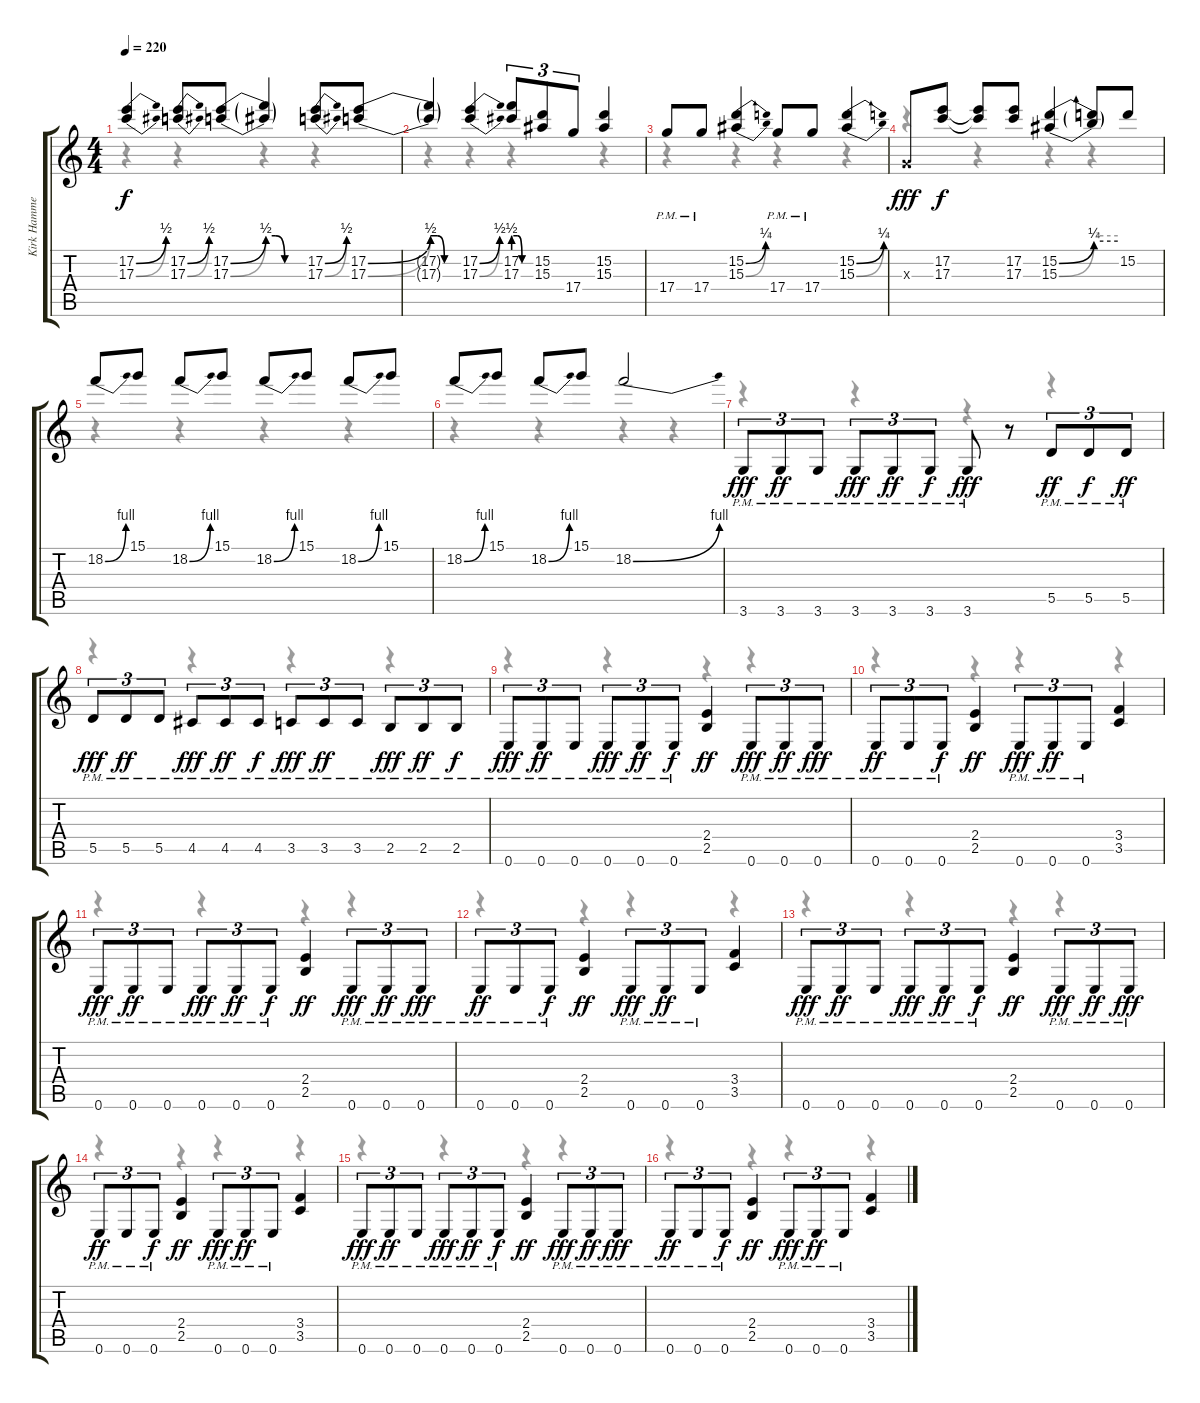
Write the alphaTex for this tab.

\track ("Kirk Hammett (Lead Distortion)" "Kirk Hamme") {instrument distortionguitar}
\staff {score tabs}
\tuning (E4 B3 G3 D3 A2 E2) {hide}
\voice
\ts (4 4)
\tempo 220
\clef g2
\ks c
(17.2{be (bend 0 0 60 2)} 17.3{be (bend 0 0 60 2)}).4{dy f} (17.2{be (bend 0 0 60 2)} 17.3{be (bend 0 0 60 2)}).8 (17.2{be (bend 0 0 60 2)} 17.3{be (bend 0 0 60 2)}).8 (17.2{be (custom 0 2 15 2 30 0 60 0) t} 17.3{be (custom 0 2 15 2 30 0 60 0) t}).4 (17.2{be (bend 0 0 60 2)} 17.3{be (bend 0 0 60 2)}).8 (17.2{be (bend 0 0 60 2)} 17.3{be (bend 0 0 60 2)}).8 |
(17.2{be (custom 0 2 15 2 30 0 60 0) t} 17.3{be (custom 0 2 15 2 30 0 60 0) t}).4 (17.2{be (bend 0 0 60 2)} 17.3{be (bend 0 0 60 2)}).4 (17.2{be (custom 0 2 15 2 30 0 60 0)} 17.3{be (custom 0 2 15 2 30 0 60 0)}).8{tu (3 2)} (15.2 15.3).8{tu (3 2)} 17.4.8{tu (3 2)} (15.2 15.3).4 |
17.4{pm}.8 17.4{pm}.8 (15.2{be (bend 0 0 60 1)} 15.3{be (bend 0 0 60 2)}).4 17.4{pm}.8 17.4{pm}.8 (15.2{be (bend 0 0 60 1)} 15.3{be (bend 0 0 60 2)}).4 |
0.3{x}.8{dy fff} (17.2 17.3).8{dy f} (17.2{t} 17.3{t}).8 (17.2 17.3).8 (15.2{be (bend 0 0 60 1)} 15.3{be (bend 0 0 60 2)}).4 (15.2{be (hold 0 1 60 1) t} 15.3{be (hold 0 2 60 2) t}).8 15.2.8 |
18.2{be (bend 0 0 60 4)}.8 15.1.8 18.2{be (bend 0 0 60 4)}.8 15.1.8 18.2{be (bend 0 0 60 4)}.8 15.1.8 18.2{be (bend 0 0 60 4)}.8 15.1.8 |
18.2{be (bend 0 0 60 4)}.8 15.1.8 18.2{be (bend 0 0 60 4)}.8 15.1.8 18.2{be (bend 0 0 60 4)}.2 |
3.6{pm}.8{tu (3 2) dy fff} 3.6{pm}.8{tu (3 2) dy ff} 3.6{pm}.8{tu (3 2)} 3.6{pm}.8{tu (3 2) dy fff} 3.6{pm}.8{tu (3 2) dy ff} 3.6{pm}.8{tu (3 2) dy f} 3.6{pm}.8{dy fff} r.8 5.5{pm}.8{tu (3 2) dy ff} 5.5{pm}.8{tu (3 2) dy f} 5.5{pm}.8{tu (3 2) dy ff} |
5.5{pm}.8{tu (3 2) dy fff} 5.5{pm}.8{tu (3 2) dy ff} 5.5{pm}.8{tu (3 2)} 4.5{pm}.8{tu (3 2) dy fff} 4.5{pm}.8{tu (3 2) dy ff} 4.5{pm}.8{tu (3 2) dy f} 3.5{pm}.8{tu (3 2) dy fff} 3.5{pm}.8{tu (3 2) dy ff} 3.5{pm}.8{tu (3 2)} 2.5{pm}.8{tu (3 2) dy fff} 2.5{pm}.8{tu (3 2) dy ff} 2.5{pm}.8{tu (3 2) dy f} |
0.6{pm}.8{tu (3 2) dy fff} 0.6{pm}.8{tu (3 2) dy ff} 0.6{pm}.8{tu (3 2)} 0.6{pm}.8{tu (3 2) dy fff} 0.6{pm}.8{tu (3 2) dy ff} 0.6{pm}.8{tu (3 2) dy f} (2.4 2.5).4{dy ff} 0.6{pm}.8{tu (3 2) dy fff} 0.6{pm}.8{tu (3 2) dy ff} 0.6{pm}.8{tu (3 2) dy fff} |
0.6{pm}.8{tu (3 2) dy ff} 0.6{pm}.8{tu (3 2)} 0.6{pm}.8{tu (3 2) dy f} (2.4 2.5).4{dy ff} 0.6{pm}.8{tu (3 2) dy fff} 0.6{pm}.8{tu (3 2) dy ff} 0.6{pm}.8{tu (3 2)} (3.4 3.5).4 |
0.6{pm}.8{tu (3 2) dy fff} 0.6{pm}.8{tu (3 2) dy ff} 0.6{pm}.8{tu (3 2)} 0.6{pm}.8{tu (3 2) dy fff} 0.6{pm}.8{tu (3 2) dy ff} 0.6{pm}.8{tu (3 2) dy f} (2.4 2.5).4{dy ff} 0.6{pm}.8{tu (3 2) dy fff} 0.6{pm}.8{tu (3 2) dy ff} 0.6{pm}.8{tu (3 2) dy fff} |
0.6{pm}.8{tu (3 2) dy ff} 0.6{pm}.8{tu (3 2)} 0.6{pm}.8{tu (3 2) dy f} (2.4 2.5).4{dy ff} 0.6{pm}.8{tu (3 2) dy fff} 0.6{pm}.8{tu (3 2) dy ff} 0.6{pm}.8{tu (3 2)} (3.4 3.5).4 |
0.6{pm}.8{tu (3 2) dy fff} 0.6{pm}.8{tu (3 2) dy ff} 0.6{pm}.8{tu (3 2)} 0.6{pm}.8{tu (3 2) dy fff} 0.6{pm}.8{tu (3 2) dy ff} 0.6{pm}.8{tu (3 2) dy f} (2.4 2.5).4{dy ff} 0.6{pm}.8{tu (3 2) dy fff} 0.6{pm}.8{tu (3 2) dy ff} 0.6{pm}.8{tu (3 2) dy fff} |
0.6{pm}.8{tu (3 2) dy ff} 0.6{pm}.8{tu (3 2)} 0.6{pm}.8{tu (3 2) dy f} (2.4 2.5).4{dy ff} 0.6{pm}.8{tu (3 2) dy fff} 0.6{pm}.8{tu (3 2) dy ff} 0.6{pm}.8{tu (3 2)} (3.4 3.5).4 |
0.6{pm}.8{tu (3 2) dy fff} 0.6{pm}.8{tu (3 2) dy ff} 0.6{pm}.8{tu (3 2)} 0.6{pm}.8{tu (3 2) dy fff} 0.6{pm}.8{tu (3 2) dy ff} 0.6{pm}.8{tu (3 2) dy f} (2.4 2.5).4{dy ff} 0.6{pm}.8{tu (3 2) dy fff} 0.6{pm}.8{tu (3 2) dy ff} 0.6{pm}.8{tu (3 2) dy fff} |
0.6{pm}.8{tu (3 2) dy ff} 0.6{pm}.8{tu (3 2)} 0.6{pm}.8{tu (3 2) dy f} (2.4 2.5).4{dy ff} 0.6{pm}.8{tu (3 2) dy fff} 0.6{pm}.8{tu (3 2) dy ff} 0.6{pm}.8{tu (3 2)} (3.4 3.5).4
\voice
\clef g2
\ottava regular
\simile none
\ks c
r.4{dy f} r.4 r.4 r.4 |
r.4 r.4 r.4 r.4 |
r.4 r.4 r.4 r.4 |
r.4 r.4 r.4 r.4 |
r.4 r.4 r.4 r.4 |
r.4 r.4 r.4 r.4 |
r.4 r.4 r.4 r.4 |
r.4 r.4 r.4 r.4 |
r.4 r.4 r.4 r.4 |
r.4 r.4 r.4 r.4 |
r.4 r.4 r.4 r.4 |
r.4 r.4 r.4 r.4 |
r.4 r.4 r.4 r.4 |
r.4 r.4 r.4 r.4 |
r.4 r.4 r.4 r.4 |
r.4 r.4 r.4 r.4
